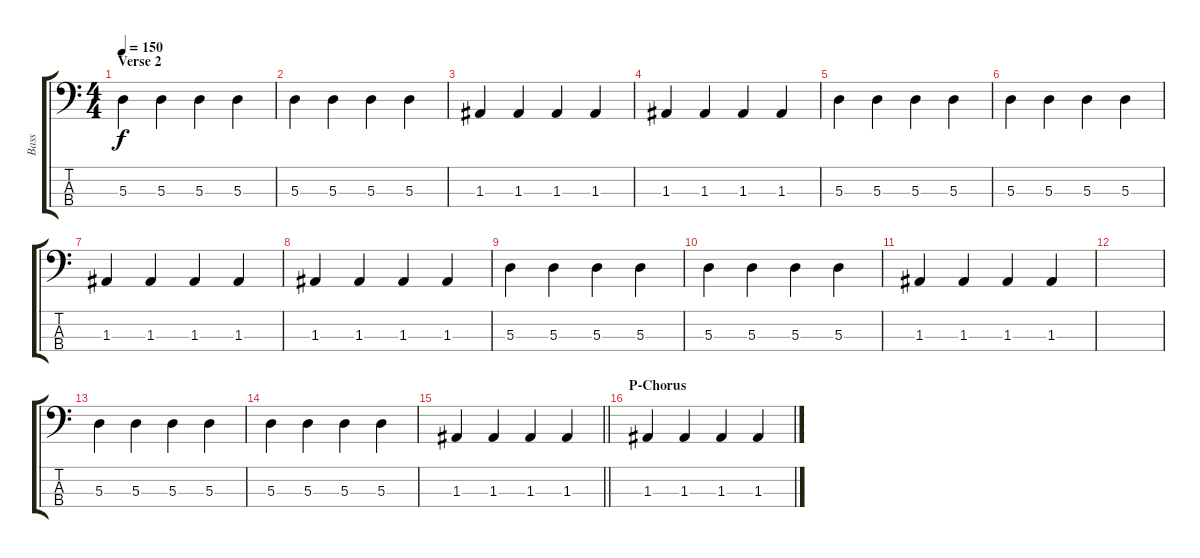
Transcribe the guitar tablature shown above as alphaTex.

\track ("Bass" "Bass") {instrument electricbassfinger}
\staff {score tabs}
\tuning (G2 D2 A1 E1) {hide}
\ts (4 4)
\section ("" "Verse 2")
\tempo 150
\clef f4
\ks c
5.3.4{dy f} 5.3.4 5.3.4 5.3.4 |
5.3.4 5.3.4 5.3.4 5.3.4 |
1.3.4 1.3.4 1.3.4 1.3.4 |
1.3.4 1.3.4 1.3.4 1.3.4 |
5.3.4 5.3.4 5.3.4 5.3.4 |
5.3.4 5.3.4 5.3.4 5.3.4 |
1.3.4 1.3.4 1.3.4 1.3.4 |
1.3.4 1.3.4 1.3.4 1.3.4 |
5.3.4 5.3.4 5.3.4 5.3.4 |
5.3.4 5.3.4 5.3.4 5.3.4 |
1.3.4 1.3.4 1.3.4 1.3.4 |
|
5.3.4 5.3.4 5.3.4 5.3.4 |
5.3.4 5.3.4 5.3.4 5.3.4 |
\barLineRight lightlight
1.3.4 1.3.4 1.3.4 1.3.4 |
\section ("" "P-Chorus")
1.3.4 1.3.4 1.3.4 1.3.4
